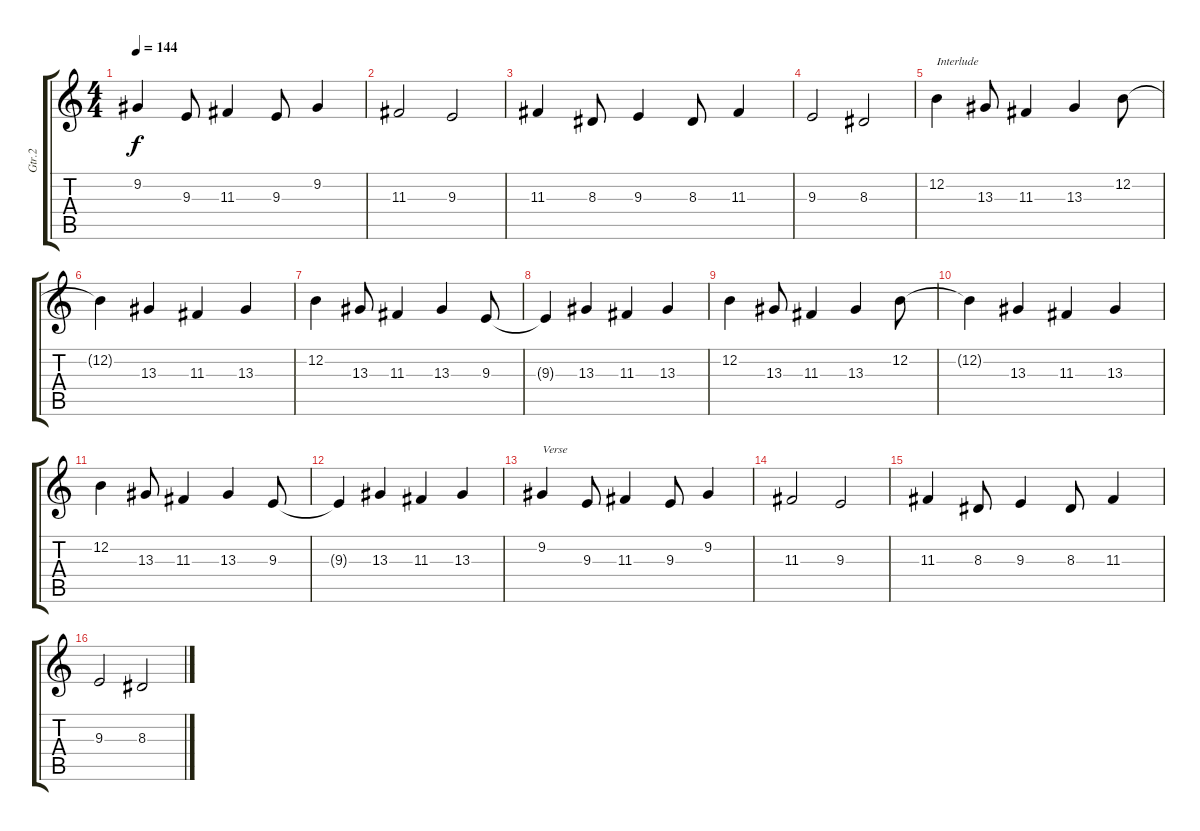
\track ("Gtr.2" "Gtr.2") {instrument lead4chiff}
\staff {score tabs}
\tuning (E4 B3 G3 D3 A2 E2) {hide}
\ts (4 4)
\tempo 144
\clef g2
\ks c
9.2.4{dy f} 9.3.8 11.3.4 9.3.8 9.2.4 |
11.3.2 9.3.2 |
11.3.4 8.3.8 9.3.4 8.3.8 11.3.4 |
9.3.2 8.3.2 |
12.2.4{txt "Interlude"} 13.3.8 11.3.4 13.3.4 12.2.8 |
12.2{t}.4 13.3.4 11.3.4 13.3.4 |
12.2.4 13.3.8 11.3.4 13.3.4 9.3.8 |
9.3{t}.4 13.3.4 11.3.4 13.3.4 |
12.2.4 13.3.8 11.3.4 13.3.4 12.2.8 |
12.2{t}.4 13.3.4 11.3.4 13.3.4 |
12.2.4 13.3.8 11.3.4 13.3.4 9.3.8 |
9.3{t}.4 13.3.4 11.3.4 13.3.4 |
9.2.4{txt "Verse"} 9.3.8 11.3.4 9.3.8 9.2.4 |
11.3.2 9.3.2 |
11.3.4 8.3.8 9.3.4 8.3.8 11.3.4 |
9.3.2 8.3.2
